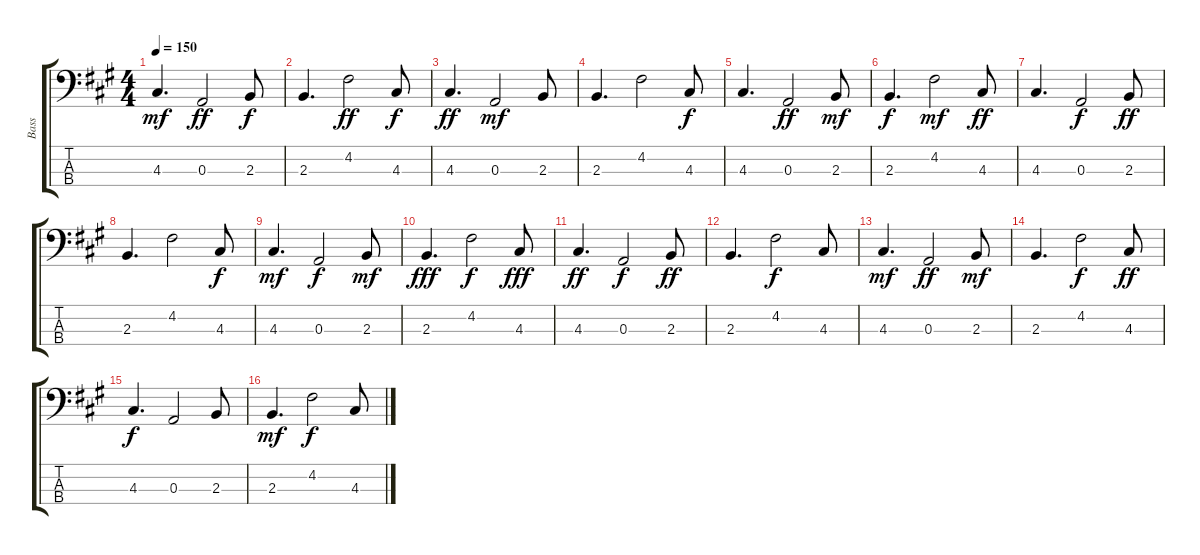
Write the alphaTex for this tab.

\track ("Bass" "Bass") {instrument electricbassfinger}
\staff {score tabs}
\tuning (G2 D2 A1 E1) {hide}
\ts (4 4)
\tempo 150
\clef f4
\ks a
4.3.4{d dy mf} 0.3.2{dy ff} 2.3.8{dy f} |
2.3.4{d} 4.2.2{dy ff} 4.3.8{dy f} |
4.3.4{d dy ff} 0.3.2{dy mf} 2.3.8 |
2.3.4{d} 4.2.2 4.3.8{dy f} |
4.3.4{d} 0.3.2{dy ff} 2.3.8{dy mf} |
2.3.4{d dy f} 4.2.2{dy mf} 4.3.8{dy ff} |
4.3.4{d} 0.3.2{dy f} 2.3.8{dy ff} |
2.3.4{d} 4.2.2 4.3.8{dy f} |
4.3.4{d dy mf} 0.3.2{dy f} 2.3.8{dy mf} |
2.3.4{d dy fff} 4.2.2{dy f} 4.3.8{dy fff} |
4.3.4{d dy ff} 0.3.2{dy f} 2.3.8{dy ff} |
2.3.4{d} 4.2.2{dy f} 4.3.8 |
4.3.4{d dy mf} 0.3.2{dy ff} 2.3.8{dy mf} |
2.3.4{d} 4.2.2{dy f} 4.3.8{dy ff} |
4.3.4{d dy f} 0.3.2 2.3.8 |
2.3.4{d dy mf} 4.2.2{dy f} 4.3.8
